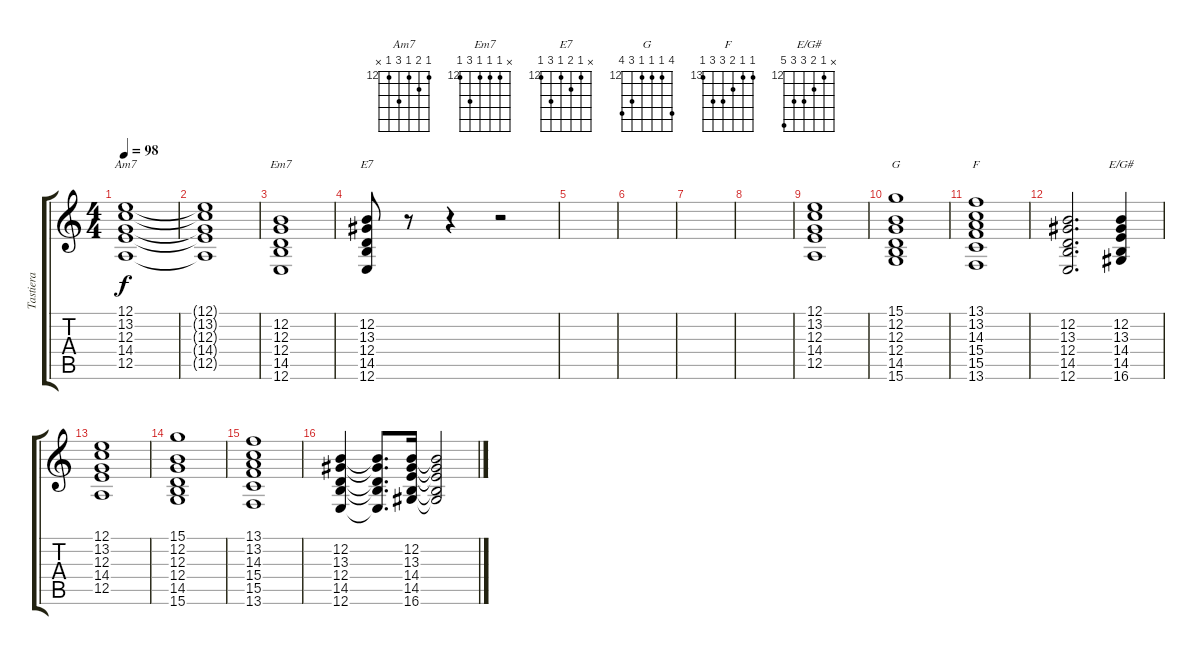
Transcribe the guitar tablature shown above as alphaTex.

\track ("Tastiera" "Tastiera") {instrument percussiveorgan}
\staff {score tabs}
\tuning (E4 B3 G3 D3 A2 E2) {hide}
\chord ("Am7" 12 13 12 14 12 x) {firstfret 12}
\chord ("Em7" x 12 12 12 14 12) {firstfret 12}
\chord ("E7" x 12 13 12 14 12) {firstfret 12}
\chord ("G" 15 12 12 12 14 15) {firstfret 12}
\chord ("F" 13 13 14 15 15 13) {firstfret 13}
\chord ("E/G#" x 12 13 14 14 16) {firstfret 12}
\ts (4 4)
\tempo 98
\clef g2
\ks c
(12.1 13.2 12.3 14.4 12.5).1{ch "Am7" dy f} |
(12.1{t} 13.2{t} 12.3{t} 14.4{t} 12.5{t}).1 |
(12.2 12.3 12.4 14.5 12.6).1{ch "Em7"} |
(12.2 13.3 12.4 14.5 12.6).8{ch "E7"} r.8 r.4 r.2 |
|
|
|
|
(12.1 13.2 12.3 14.4 12.5).1 |
(15.1 12.2 12.3 12.4 14.5 15.6).1{ch "G"} |
(13.1 13.2 14.3 15.4 15.5 13.6).1{ch "F"} |
(12.2 13.3 12.4 14.5 12.6).2{d} (12.2 13.3 14.4 14.5 16.6).4{ch "E/G#"} |
(12.1 13.2 12.3 14.4 12.5).1 |
(15.1 12.2 12.3 12.4 14.5 15.6).1 |
(13.1 13.2 14.3 15.4 15.5 13.6).1 |
(12.2 13.3 12.4 14.5 12.6).4 (12.2{t} 13.3{t} 12.4{t} 14.5{t} 12.6{t}).8{d} (12.2 13.3 14.4 14.5 16.6).16 (12.2{t} 13.3{t} 14.4{t} 14.5{t} 16.6{t}).2
